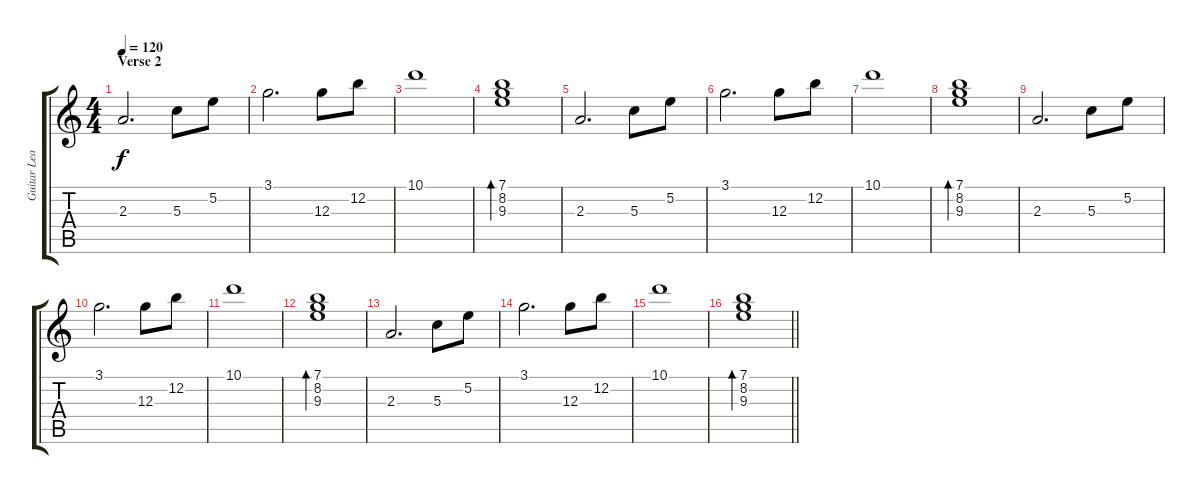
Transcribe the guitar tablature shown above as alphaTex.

\track ("Guitar Lead (Solo)" "Guitar Lea") {instrument distortionguitar}
\staff {score tabs}
\tuning (E4 B3 G3 D3 A2 E2) {hide}
\ts (4 4)
\section ("" "Verse 2")
\tempo 120
\clef g2
\ks aminor
2.3.2{d dy f volume 16 instrument acousticguitarsteel} 5.3.8 5.2.8 |
3.1.2{d} 12.3.8 12.2.8 |
10.1.1 |
(7.1 8.2 9.3).1{bd 120} |
2.3.2{d volume 16 instrument acousticguitarsteel} 5.3.8 5.2.8 |
3.1.2{d} 12.3.8 12.2.8 |
10.1.1 |
(7.1 8.2 9.3).1{bd 120} |
2.3.2{d volume 16 instrument acousticguitarsteel} 5.3.8 5.2.8 |
3.1.2{d} 12.3.8 12.2.8 |
10.1.1 |
(7.1 8.2 9.3).1{bd 120} |
2.3.2{d volume 16 instrument acousticguitarsteel} 5.3.8 5.2.8 |
3.1.2{d} 12.3.8 12.2.8 |
10.1.1 |
\barLineRight lightlight
(7.1 8.2 9.3).1{bd 120}
